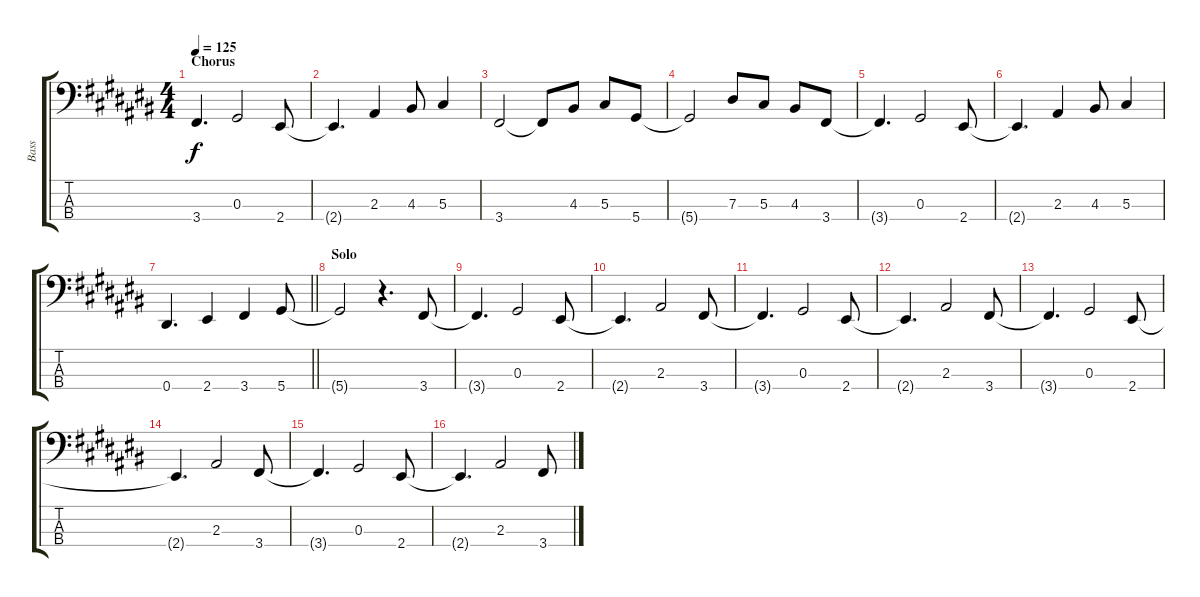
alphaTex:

\track ("Bass" "Bass") {instrument electricbassfinger}
\staff {score tabs}
\tuning (Gb2 Db2 Ab1 Eb1) {hide}
\ts (4 4)
\section ("" "Chorus")
\tempo 125
\clef f4
\ks c#
3.4{t}.4{d dy f} 0.3.2 2.4.8 |
2.4{t}.4{d} 2.3.4 4.3.8 5.3.4 |
3.4.2 3.4{t}.8 4.3.8 5.3.8 5.4.8 |
5.4{t}.2 7.3.8 5.3.8 4.3.8 3.4.8 |
3.4{t}.4{d} 0.3.2 2.4.8 |
2.4{t}.4{d} 2.3.4 4.3.8 5.3.4 |
\barLineRight lightlight
0.4.4{d} 2.4.4 3.4.4 5.4.8 |
\section ("" "Solo")
5.4{t}.2 r.4{d} 3.4.8 |
3.4{t}.4{d} 0.3.2 2.4.8 |
2.4{t}.4{d} 2.3.2 3.4.8 |
3.4{t}.4{d} 0.3.2 2.4.8 |
2.4{t}.4{d} 2.3.2 3.4.8 |
3.4{t}.4{d} 0.3.2 2.4.8 |
2.4{t}.4{d} 2.3.2 3.4.8 |
3.4{t}.4{d} 0.3.2 2.4.8 |
2.4{t}.4{d} 2.3.2 3.4.8
